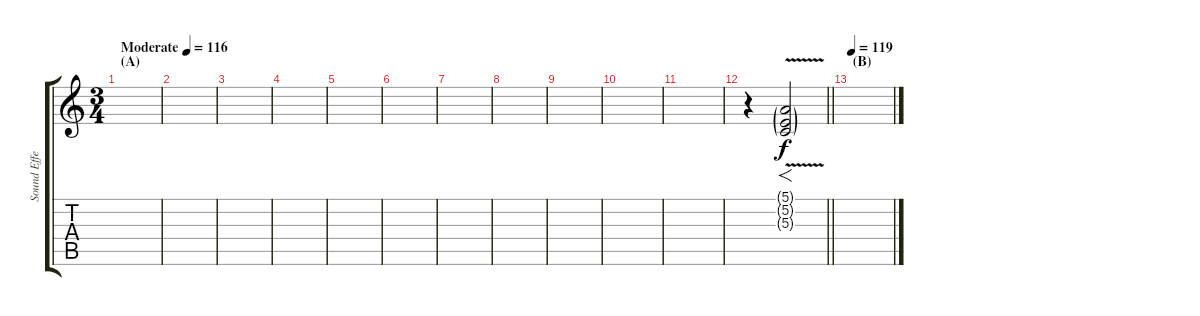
\track ("Sound Effects" "Sound Effe") {instrument reversecymbal}
\staff {score tabs}
\tuning (E4 B3 G3 D3 A2 E2) {hide}
\ts (3 4)
\section ("" "(A)")
\tempo (116 "Moderate")
\clef g2
\ks c
|
|
|
|
|
|
|
|
|
|
|
\barLineRight lightlight
r.4 (5.1{v g} 5.2{v g} 5.3{v g}).2{f volume 11 balance 16 instrument reversecymbal} |
\section ("" "(B)")
\tempo 119
